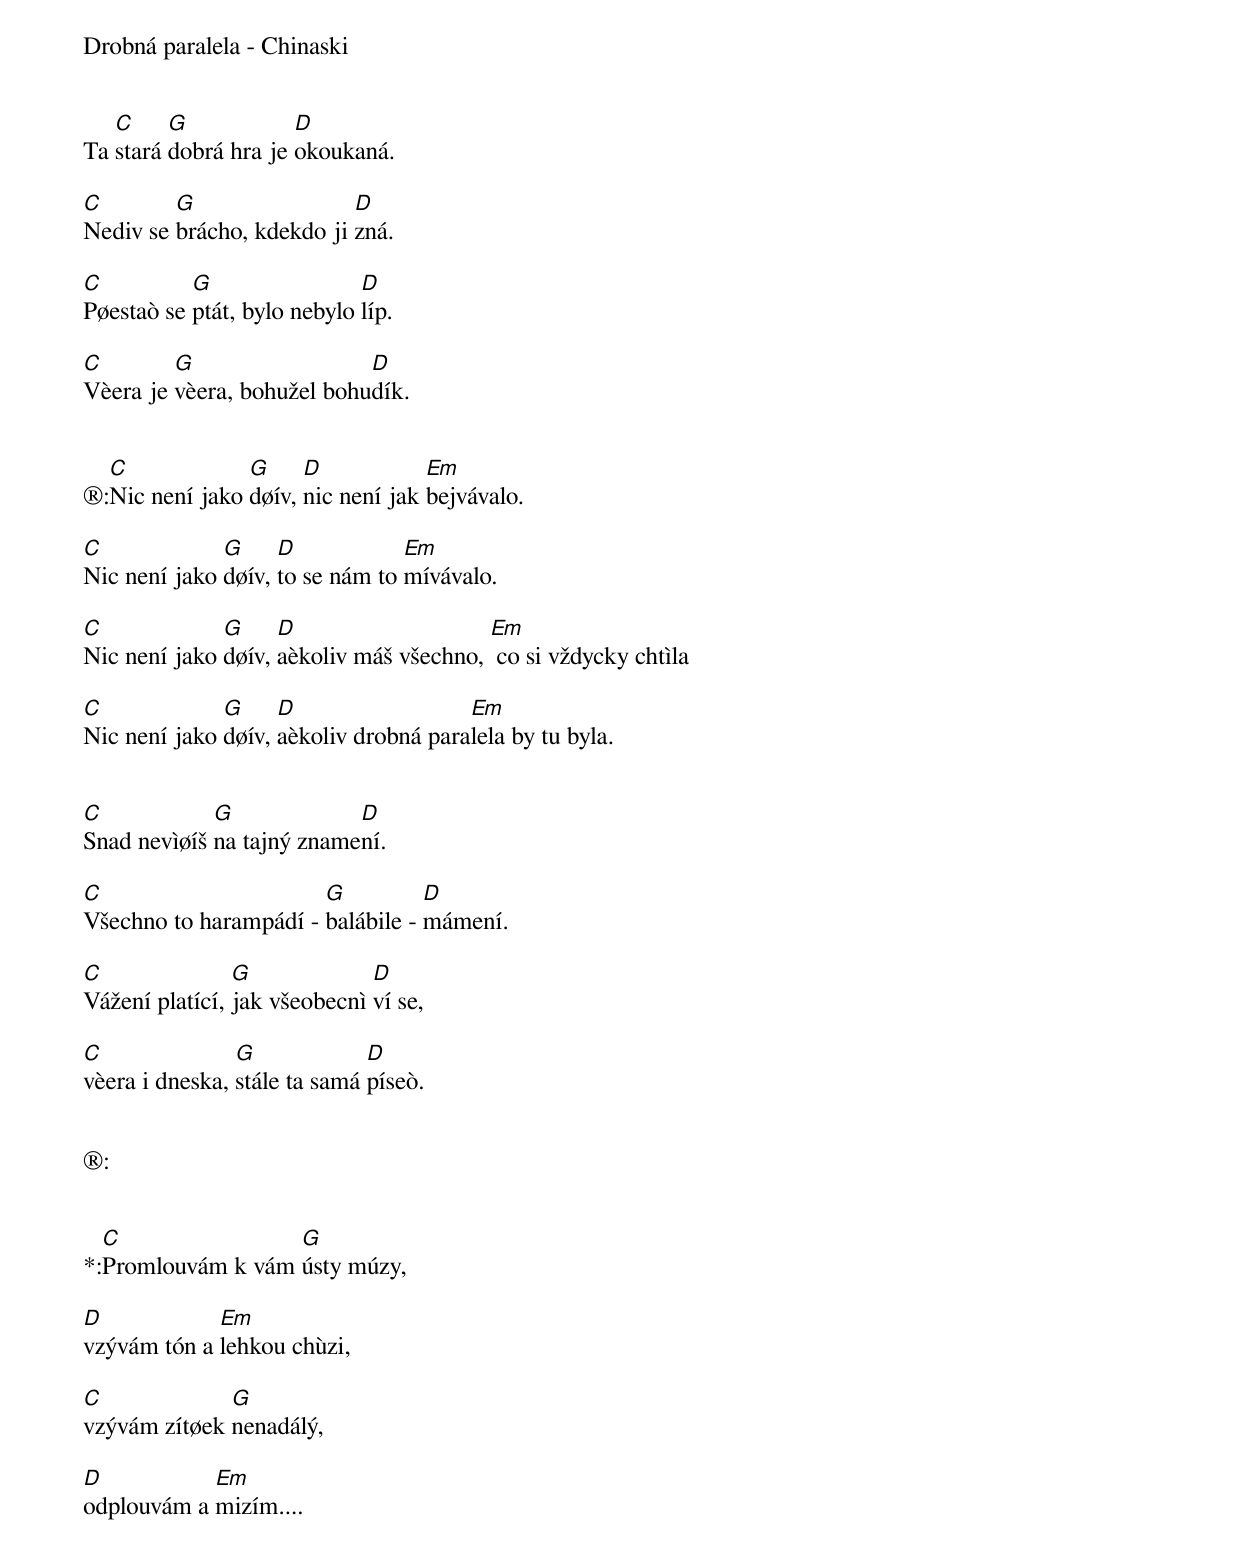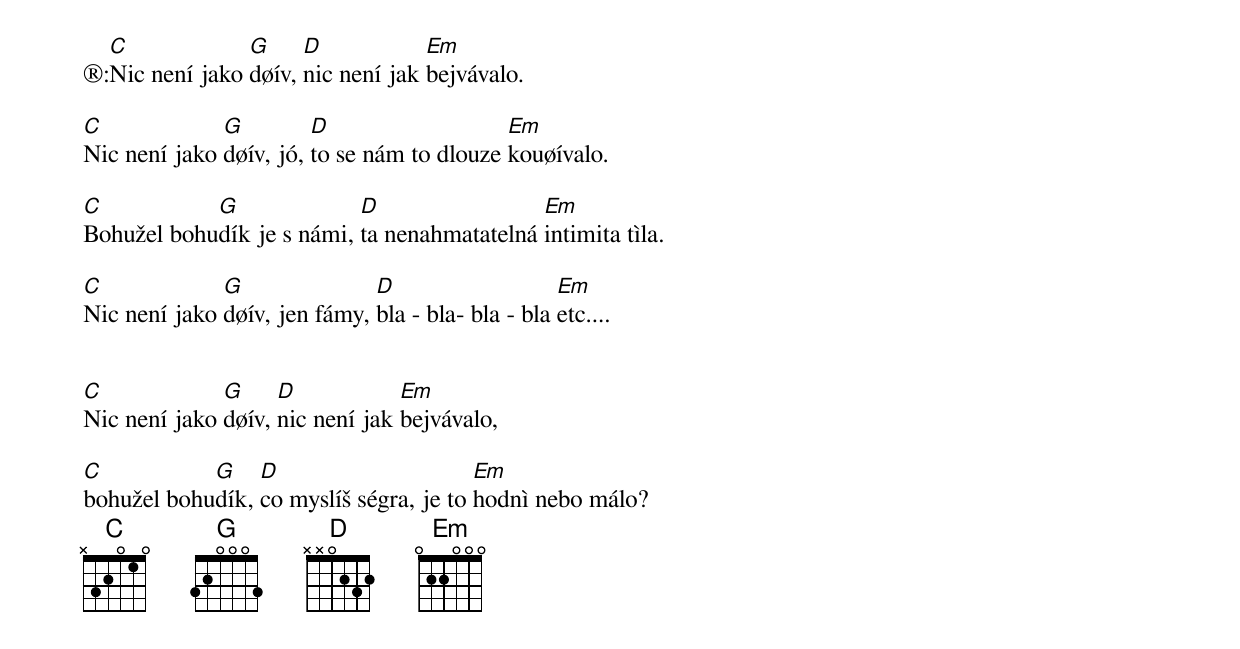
Drobná paralela - Chinaski


Ta [C]stará [G]dobrá hra je [D]okoukaná.

[C]Nediv se [G]brácho, kdekdo ji [D]zná.

[C]Pøestaò se [G]ptát, bylo nebylo [D]líp.

[C]Vèera je [G]vèera, bohužel bohu[D]dík.


®:[C]Nic není jako [G]døív, [D]nic není jak [Em]bejvávalo.

[C]Nic není jako [G]døív, [D]to se nám to [Em]mívávalo.

[C]Nic není jako [G]døív, [D]aèkoliv máš všechno, [Em] co si vždycky chtìla

[C]Nic není jako [G]døív, [D]aèkoliv drobná para[Em]lela by tu byla.


[C]Snad nevìøíš [G]na tajný zname[D]ní.

[C]Všechno to harampádí - [G]balábile - [D]mámení.

[C]Vážení platící, [G]jak všeobecnì [D]ví se,

[C]vèera i dneska, [G]stále ta samá [D]píseò.


®:


*:[C]Promlouvám k vám [G]ústy múzy,

[D]vzývám tón a [Em]lehkou chùzi,

[C]vzývám zítøek [G]nenadálý,

[D]odplouvám a [Em]mizím....


®:[C]Nic není jako [G]døív, [D]nic není jak [Em]bejvávalo.

[C]Nic není jako [G]døív, jó, [D]to se nám to dlouze [Em]kouøívalo.

[C]Bohužel bohu[G]dík je s námi, [D]ta nenahmatatelná [Em]intimita tìla.

[C]Nic není jako [G]døív, jen fámy, [D]bla - bla- bla - bla [Em]etc....


[C]Nic není jako [G]døív, [D]nic není jak [Em]bejvávalo,

[C]bohužel bohu[G]dík, [D]co myslíš ségra, je to [Em]hodnì nebo málo?
